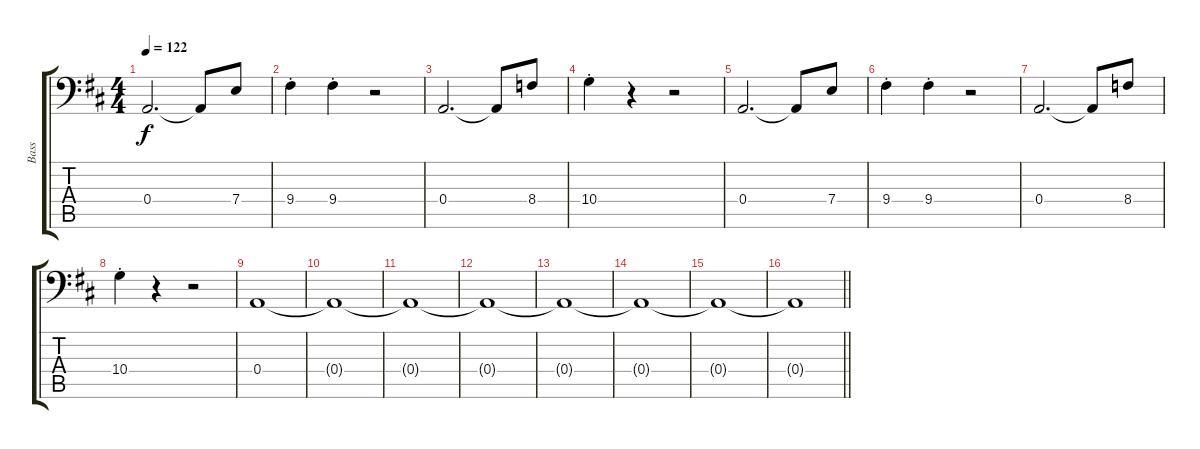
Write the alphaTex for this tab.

\track ("Bass" "Bass") {instrument electricbassfinger}
\staff {score tabs}
\tuning (C3 G2 D2 A1 E1 B0) {hide}
\ts (4 4)
\tempo 122
\clef f4
\ks d
0.4.2{d dy f} 0.4{t}.8 7.4.8 |
9.4{st}.4 9.4{st}.4 r.2 |
0.4.2{d} 0.4{t}.8 8.4.8 |
10.4{st}.4 r.4 r.2 |
0.4.2{d} 0.4{t}.8 7.4.8 |
9.4{st}.4 9.4{st}.4 r.2 |
0.4.2{d} 0.4{t}.8 8.4.8 |
10.4{st}.4 r.4 r.2 |
0.4.1 |
0.4{t}.1 |
0.4{t}.1 |
0.4{t}.1 |
0.4{t}.1 |
0.4{t}.1 |
0.4{t}.1 |
\barLineRight lightlight
0.4{t}.1
